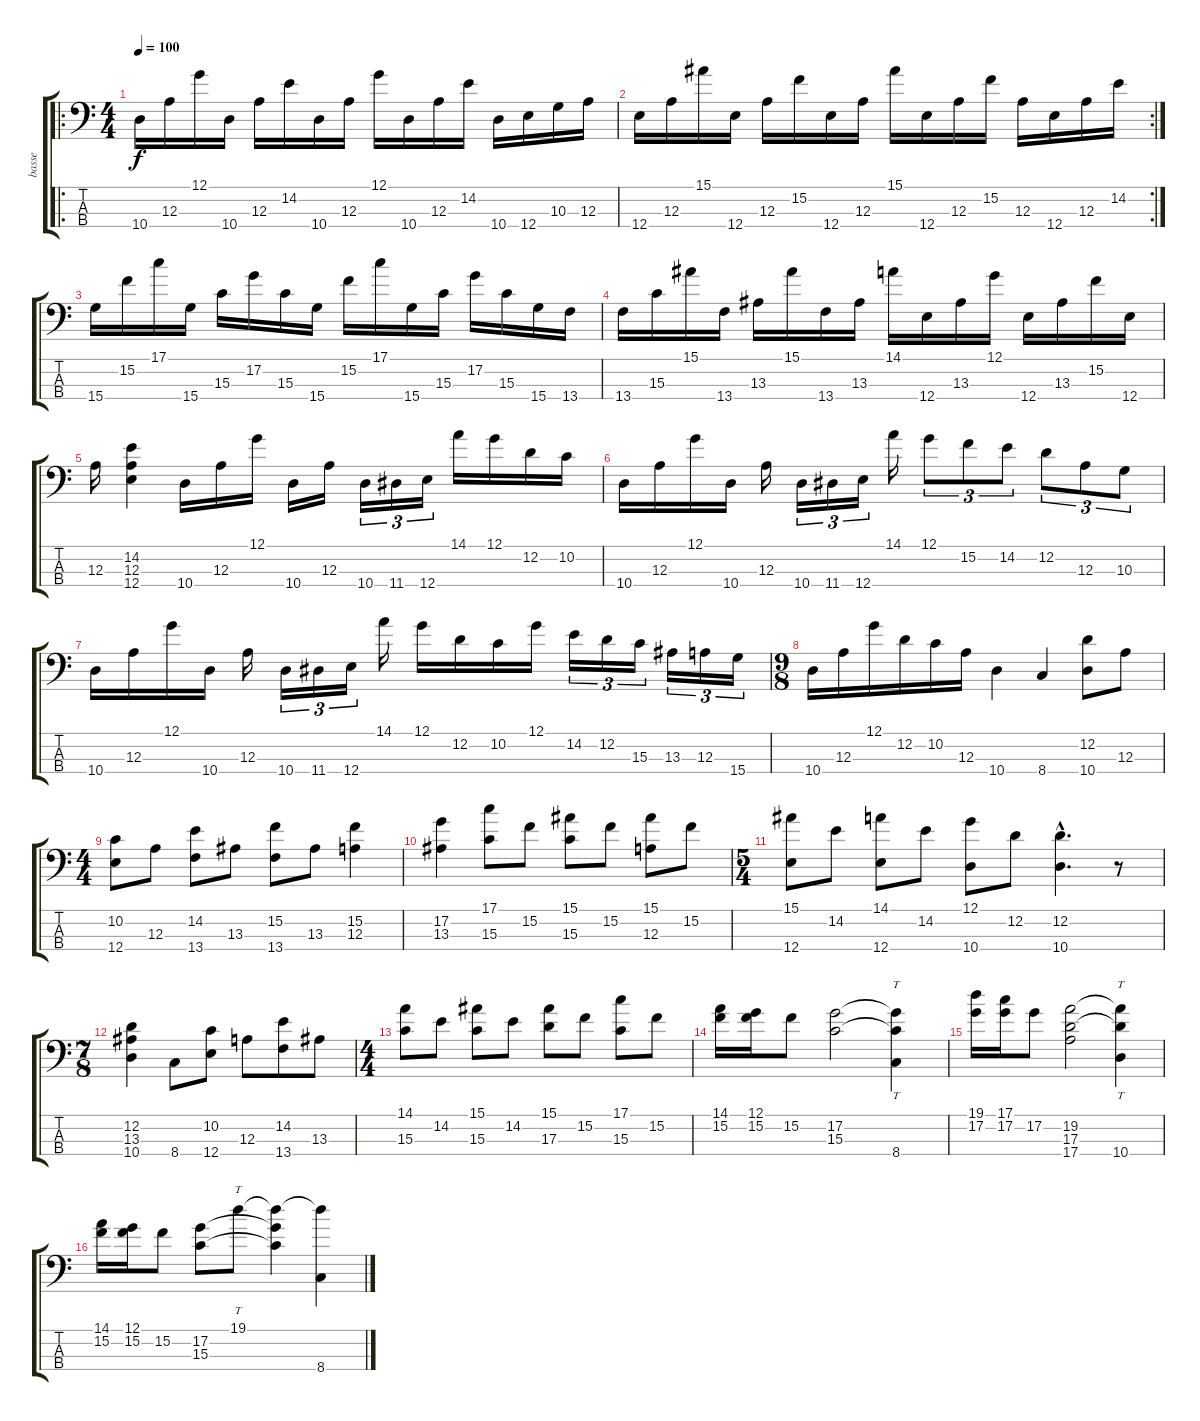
\track ("basse" "basse") {instrument electricbassfinger}
\staff {score tabs}
\tuning (G2 D2 A1 E1) {hide}
\ro
\ts (4 4)
\tempo 100
\clef f4
\ks c
10.4.16{dy f} 12.3.16 12.1.16 10.4.16 12.3.16 14.2.16 10.4.16 12.3.16 12.1.16 10.4.16 12.3.16 14.2.16 10.4.16 12.4.16 10.3.16 12.3.16 |
\rc 2
12.4.16 12.3.16 15.1.16 12.4.16 12.3.16 15.2.16 12.4.16 12.3.16 15.1.16 12.4.16 12.3.16 15.2.16 12.3.16 12.4.16 12.3.16 14.2.16 |
15.4.16 15.2.16 17.1.16 15.4.16 15.3.16 17.2.16 15.3.16 15.4.16 15.2.16 17.1.16 15.4.16 15.3.16 17.2.16 15.3.16 15.4.16 13.4.16 |
13.4.16 15.3.16 15.1.16 13.4.16 13.3.16 15.1.16 13.4.16 13.3.16 14.1.16 12.4.16 13.3.16 12.1.16 12.4.16 13.3.16 15.2.16 12.4.16 |
12.3.16 (14.2 12.3 12.4).4 10.4.16 12.3.16 12.1.16 10.4.16 12.3.16 10.4.16{tu (3 2)} 11.4.16{tu (3 2)} 12.4.16{tu (3 2)} 14.1.16 12.1.16 12.2.16 10.2.16 |
10.4.16 12.3.16 12.1.16 10.4.16 12.3.16 10.4.16{tu (3 2)} 11.4.16{tu (3 2)} 12.4.16{tu (3 2)} 14.1.16 12.1.8{tu (3 2)} 15.2.8{tu (3 2)} 14.2.8{tu (3 2)} 12.2.8{tu (3 2)} 12.3.8{tu (3 2)} 10.3.8{tu (3 2)} |
10.4.16 12.3.16 12.1.16 10.4.16 12.3.16 10.4.16{tu (3 2)} 11.4.16{tu (3 2)} 12.4.16{tu (3 2)} 14.1.16 12.1.16 12.2.16 10.2.16 12.1.16 14.2.16{tu (3 2)} 12.2.16{tu (3 2)} 15.3.16{tu (3 2)} 13.3.16{tu (3 2)} 12.3.16{tu (3 2)} 15.4.16{tu (3 2)} |
\ts (9 8)
10.4.16 12.3.16 12.1.16 12.2.16 10.2.16 12.3.16 10.4.4 8.4.4 (12.2 10.4).8 12.3.8 |
\ts (4 4)
(10.2 12.4).8 12.3.8 (14.2 13.4).8 13.3.8 (15.2 13.4).8 13.3.8 (15.2 12.3).4 |
(17.2 13.3).4 (17.1 15.3).8 15.2.8 (15.1 15.3).8 15.2.8 (15.1 12.3).8 15.2.8 |
\ts (5 4)
(15.1 12.4).8 14.2.8 (14.1 12.4).8 14.2.8 (12.1 10.4).8 12.2.8 (12.2{hac} 10.4{hac}).4{d} r.8 |
\ts (7 8)
(12.2 13.3 10.4).4 8.4.8 (10.2 12.4).8 12.3.8 (14.2 13.4).8 13.3.8 |
\ts (4 4)
(14.1 15.3).8 14.2.8 (15.1 15.3).8 14.2.8 (15.1 17.3).8 15.2.8 (17.1 15.3).8 15.2.8 |
(14.1 15.2).16 (12.1 15.2).16 15.2.8 (17.2 15.3).2 (17.2{t} 15.3{t} 8.4).4{tt} |
(19.1 17.2).16 (17.1 17.2).16 17.2.8 (19.2 17.3 17.4).2 (19.2{t} 17.3{t} 10.4).4{tt} |
(14.1 15.2).16 (12.1 15.2).16 15.2.8 (17.2 15.3).8 19.1.8{tt} (19.1{t} 17.2{t} 15.3{t}).4 (19.1{t} 8.4).4
